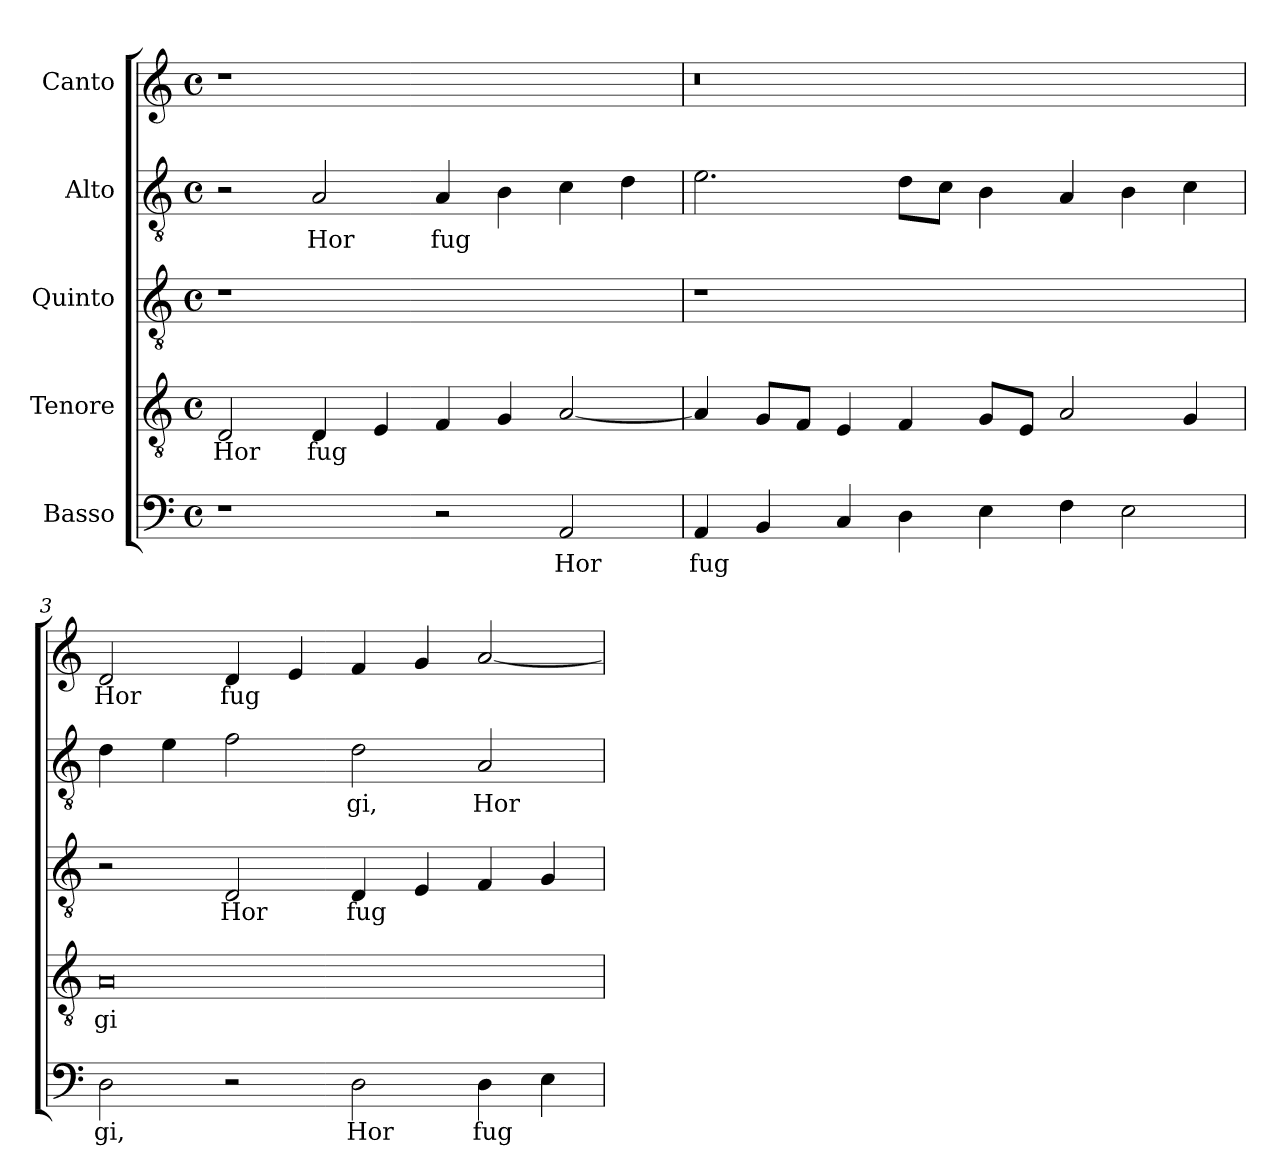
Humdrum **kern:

**kern	**text	**kern	**text	**kern	**text	**kern	**text	**kern	**text
*part5	*part5	*part4	*part4	*part3	*part3	*part2	*part2	*part1	*part1
*staff5	*staff5	*staff4	*staff4	*staff3	*staff3	*staff2	*staff2	*staff1	*staff1
*I"Basso	*	*I"Tenore	*	*I"Quinto	*	*I"Alto	*	*I"Canto	*
!!LO:PB:g=z
*stria5	*	*stria5	*	*stria5	*	*stria5	*	*stria5	*
*clefF4	*	*clefGv2	*	*clefGv2	*	*clefGv2	*	*clefG2	*
*k[]	*	*k[]	*	*k[]	*	*k[]	*	*k[]	*
*C:	*	*C:	*	*C:	*	*C:	*	*C:	*
*M4/4	*	*M4/4	*	*M4/4	*	*M4/4	*	*M4/4	*
*met(c)	*	*met(c)	*	*met(c)	*	*met(c)	*	*met(c)	*
=1	=1	=1	=1	=1	=1	=1	=1	=1	=1
!	!	!	!LO:LY:b:cj	!	!	!	!	!	!
1r	.	2D/	Hor	1r	.	2r	.	1r	.
!	!	!	!LO:LY:b:cj	!	!	!	!LO:LY:b:cj	!	!
.	.	4D/	fug-	.	.	2A/	Hor	.	.
!	!	!	!LO:LY:b:cj	!	!	!	!	!	!
.	.	4E/	--	.	.	.	.	.	.
!	!	!	!LO:LY:b:cj	!	!	!	!LO:LY:b:cj	!	!
2r	.	4F/	--	1ryy	.	4A/	fug-	1ryy	.
!	!	!	!LO:LY:b:cj	!	!	!	!LO:LY:b:cj	!	!
.	.	4G/	--	.	.	4B\	--	.	.
!	!LO:LY:b:cj	!	!LO:LY:b:cj	!	!	!	!LO:LY:b:cj	!	!
2AA/	Hor	[<2A/	--	.	.	4c\	--	.	.
!	!	!	!	!	!	!	!LO:LY:b:cj	!	!
.	.	.	.	.	.	4d\	--	.	.
=2	=2	=2	=2	=2	=2	=2	=2	=2	=2
!	!LO:LY:b:cj	!	!LO:LY:b:cj	!	!	!	!LO:LY:b:cj	!	!
4AA/	fug	4A/]	--	1r	.	2.e\	--	0r	.
!	!LO:LY:b:cj	!	!LO:LY:b:cj	!	!	!	!	!	!
4BB/	.	8G/L	--	.	.	.	.	.	.
!	!	!	!LO:LY:b:cj	!	!	!	!	!	!
.	.	8F/J	--	.	.	.	.	.	.
!	!LO:LY:b:cj	!	!LO:LY:b:cj	!	!	!	!	!	!
4C/	.	4E/	--	.	.	.	.	.	.
!	!LO:LY:b:cj	!	!LO:LY:b:cj	!	!	!	!LO:LY:b:cj	!	!
4D\	.	4F/	--	.	.	8d\L	--	.	.
!	!	!	!	!	!	!	!LO:LY:b:cj	!	!
.	.	.	.	.	.	8c\J	--	.	.
!	!LO:LY:b:cj	!	!LO:LY:b:cj	!	!	!	!LO:LY:b:cj	!	!
4E\	.	8G/L	--	1ryy	.	4B\	--	.	.
!	!	!	!LO:LY:b:cj	!	!	!	!	!	!
.	.	8E/J	--	.	.	.	.	.	.
!	!LO:LY:b:cj	!	!LO:LY:b:cj	!	!	!	!LO:LY:b:cj	!	!
4F\	.	2A/	--	.	.	4A/	--	.	.
!	!LO:LY:b:cj	!	!	!	!	!	!LO:LY:b:cj	!	!
2E\	.	.	.	.	.	4B\	--	.	.
!	!	!	!LO:LY:b:cj	!	!	!	!LO:LY:b:cj	!	!
.	.	4G/	--	.	.	4c\	--	.	.
=3	=3	=3	=3	=3	=3	=3	=3	=3	=3
!	!LO:LY:b:cj	!	!LO:LY:b:cj	!	!	!	!LO:LY:b:cj	!	!LO:LY:b:cj
2D\	gi,	0A	-gi	2r	.	4d\	--	2d/	Hor
!	!	!	!	!	!	!	!LO:LY:b:cj	!	!
.	.	.	.	.	.	4e\	--	.	.
!	!	!	!	!	!LO:LY:b:cj	!	!LO:LY:b:cj	!	!LO:LY:b:cj
2r	.	.	.	2D/	Hor	2f\	--	4d/	fug
!	!	!	!	!	!	!	!	!	!LO:LY:b:cj
.	.	.	.	.	.	.	.	4e/	.
!	!LO:LY:b:cj	!	!	!	!LO:LY:b:cj	!	!LO:LY:b:cj	!	!LO:LY:b:cj
2D\	Hor	.	.	4D/	fug	2d\	-gi,	4f/	.
!	!	!	!	!	!LO:LY:b:cj	!	!	!	!LO:LY:b:cj
.	.	.	.	4E/	.	.	.	4g/	.
!	!LO:LY:b:cj	!	!	!	!LO:LY:b:cj	!	!LO:LY:b:cj	!	!LO:LY:b:cj
4D\	fug	.	.	4F/	.	2A/	Hor	[<2a/	.
!	!LO:LY:b:cj	!	!	!	!LO:LY:b:cj	!	!	!	!
4E\	.	.	.	4G/	.	.	.	.	.
=	=	=	=	=	=	=	=	=	=
*-	*-	*-	*-	*-	*-	*-	*-	*-	*-
